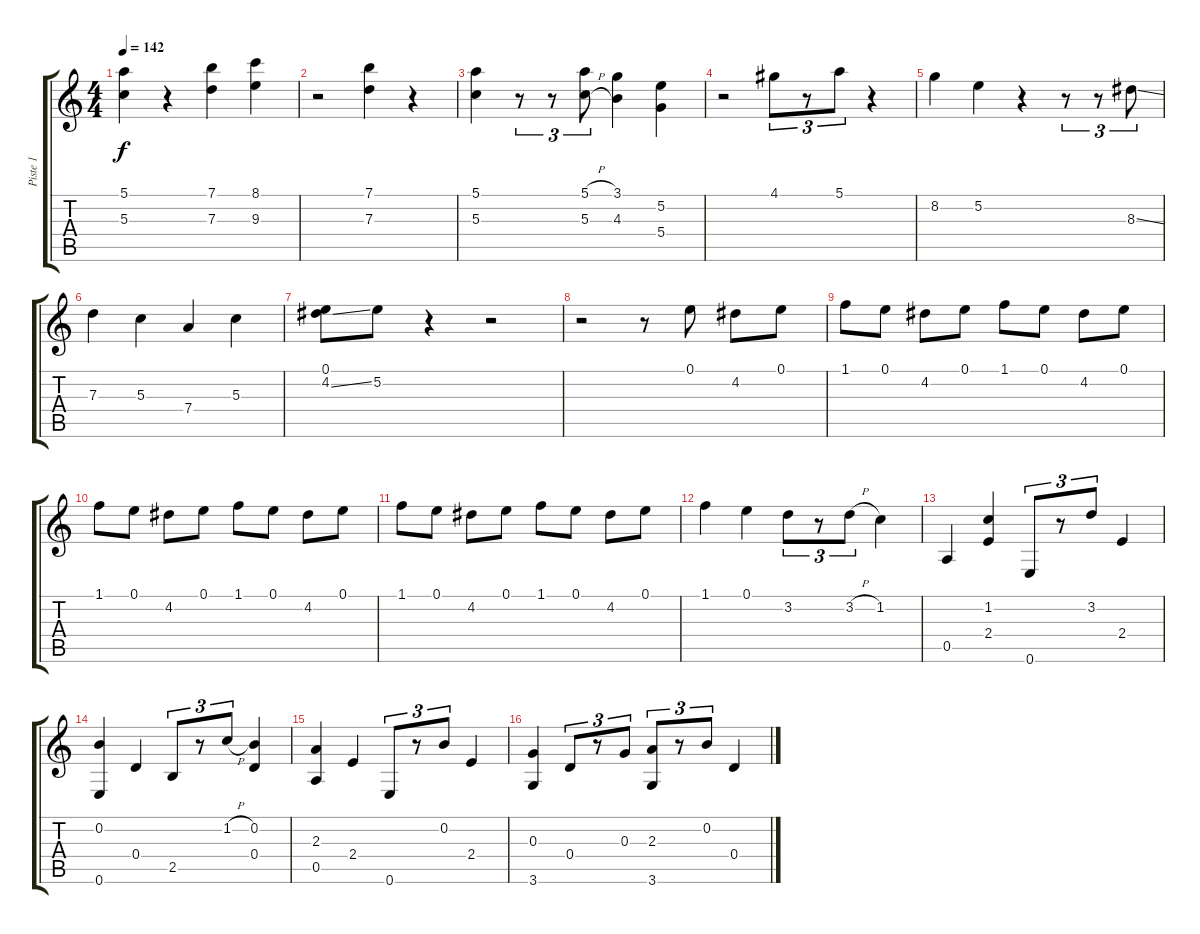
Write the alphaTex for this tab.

\track ("Piste 1" "Piste 1") {instrument acousticguitarnylon}
\staff {score tabs}
\tuning (E4 B3 G3 D3 A2 E2) {hide}
\ts (4 4)
\tempo 142
\clef g2
\ks c
(5.1 5.3).4{dy f} r.4 (7.1 7.3).4 (8.1 9.3).4 |
r.2 (7.1 7.3).4 r.4 |
(5.1 5.3).4 r.8{tu (3 2)} r.8{tu (3 2)} (5.1{h} 5.3{h}).8{tu (3 2)} (3.1 4.3).4 (5.2 5.4).4 |
r.2 4.1.8{tu (3 2)} r.8{tu (3 2)} 5.1.8{tu (3 2)} r.4 |
8.2.4 5.2.4 r.4 r.8{tu (3 2)} r.8{tu (3 2)} 8.3{ss}.8{tu (3 2)} |
7.3.4 5.3.4 7.4.4 5.3.4 |
(0.1 4.2{ss}).8 5.2.8 r.4 r.2 |
r.2 r.8 0.1.8 4.2.8 0.1.8 |
1.1.8 0.1.8 4.2.8 0.1.8 1.1.8 0.1.8 4.2.8 0.1.8 |
1.1.8 0.1.8 4.2.8 0.1.8 1.1.8 0.1.8 4.2.8 0.1.8 |
1.1.8 0.1.8 4.2.8 0.1.8 1.1.8 0.1.8 4.2.8 0.1.8 |
1.1.4 0.1.4 3.2.8{tu (3 2)} r.8{tu (3 2)} 3.2{h}.8{tu (3 2)} 1.2.4 |
0.5.4 (1.2 2.4).4 0.6.8{tu (3 2)} r.8{tu (3 2)} 3.2.8{tu (3 2)} 2.4.4 |
(0.2 0.6).4 0.4.4 2.5.8{tu (3 2)} r.8{tu (3 2)} 1.2{h}.8{tu (3 2)} (0.2 0.4).4 |
(2.3 0.5).4 2.4.4 0.6.8{tu (3 2)} r.8{tu (3 2)} 0.2.8{tu (3 2)} 2.4.4 |
(0.3 3.6).4 0.4.8{tu (3 2)} r.8{tu (3 2)} 0.3.8{tu (3 2)} (2.3 3.6).8{tu (3 2)} r.8{tu (3 2)} 0.2.8{tu (3 2)} 0.4.4
